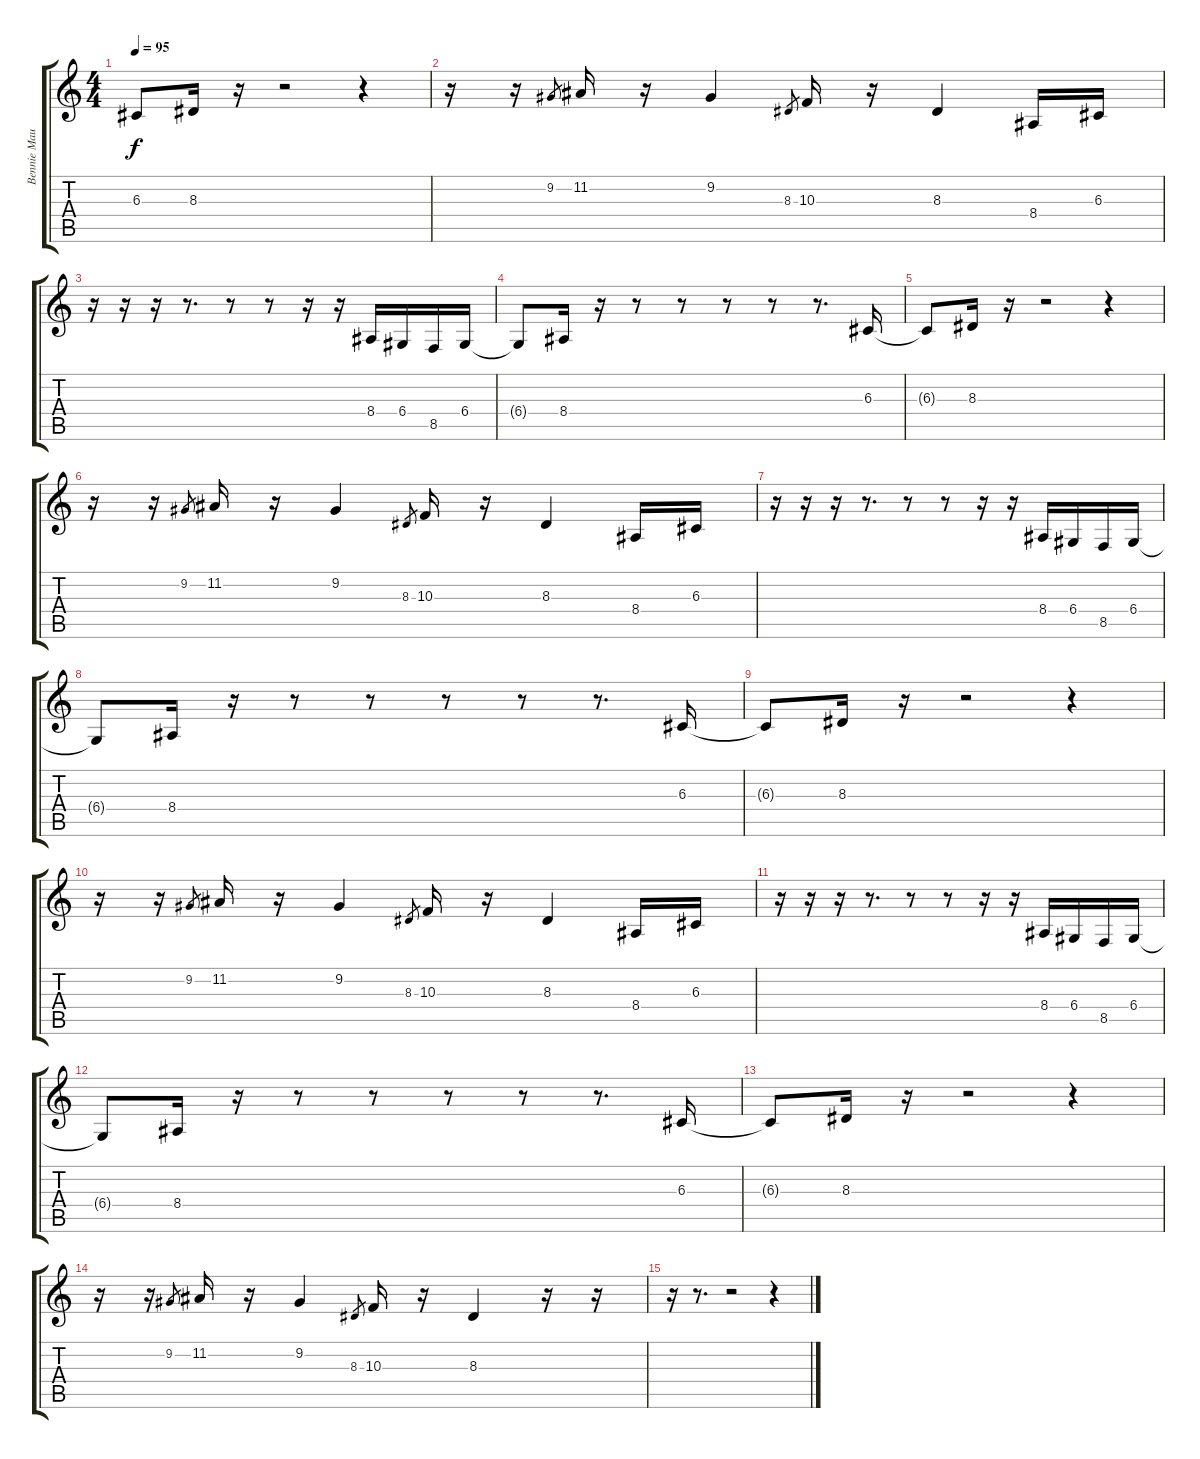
\track ("Bennie Maupin (clarinette)" "Bennie Mau") {instrument clarinet}
\staff {score tabs}
\tuning (E4 B3 G3 D3 A2 E2) {hide}
\ts (4 4)
\tempo 95
\clef g2
\ks c
6.3{t}.8{dy f} 8.3.16 r.16 r.2 r.4 |
r.16 r.16 9.2.8{gr} 11.2.16 r.16 9.2.4 8.3.8{gr} 10.3.16 r.16 8.3.4 8.4.16 6.3.16 |
r.16 r.16 r.16 r.8{d} r.8 r.8 r.16 r.16 8.4.16 6.4.16 8.5.16 6.4.16 |
6.4{t}.8 8.4.16 r.16 r.8 r.8 r.8 r.8 r.8{d} 6.3.16 |
6.3{t}.8 8.3.16 r.16 r.2 r.4 |
r.16 r.16 9.2.8{gr} 11.2.16 r.16 9.2.4 8.3.8{gr} 10.3.16 r.16 8.3.4 8.4.16 6.3.16 |
r.16 r.16 r.16 r.8{d} r.8 r.8 r.16 r.16 8.4.16 6.4.16 8.5.16 6.4.16 |
6.4{t}.8 8.4.16 r.16 r.8 r.8 r.8 r.8 r.8{d} 6.3.16 |
6.3{t}.8 8.3.16 r.16 r.2 r.4 |
r.16 r.16 9.2.8{gr} 11.2.16 r.16 9.2.4 8.3.8{gr} 10.3.16 r.16 8.3.4 8.4.16 6.3.16 |
r.16 r.16 r.16 r.8{d} r.8 r.8 r.16 r.16 8.4.16 6.4.16 8.5.16 6.4.16 |
6.4{t}.8 8.4.16 r.16 r.8 r.8 r.8 r.8 r.8{d} 6.3.16 |
6.3{t}.8 8.3.16 r.16 r.2 r.4 |
r.16 r.16 9.2.8{gr} 11.2.16 r.16 9.2.4 8.3.8{gr} 10.3.16 r.16 8.3.4 r.16 r.16 |
r.16 r.8{d} r.2 r.4
